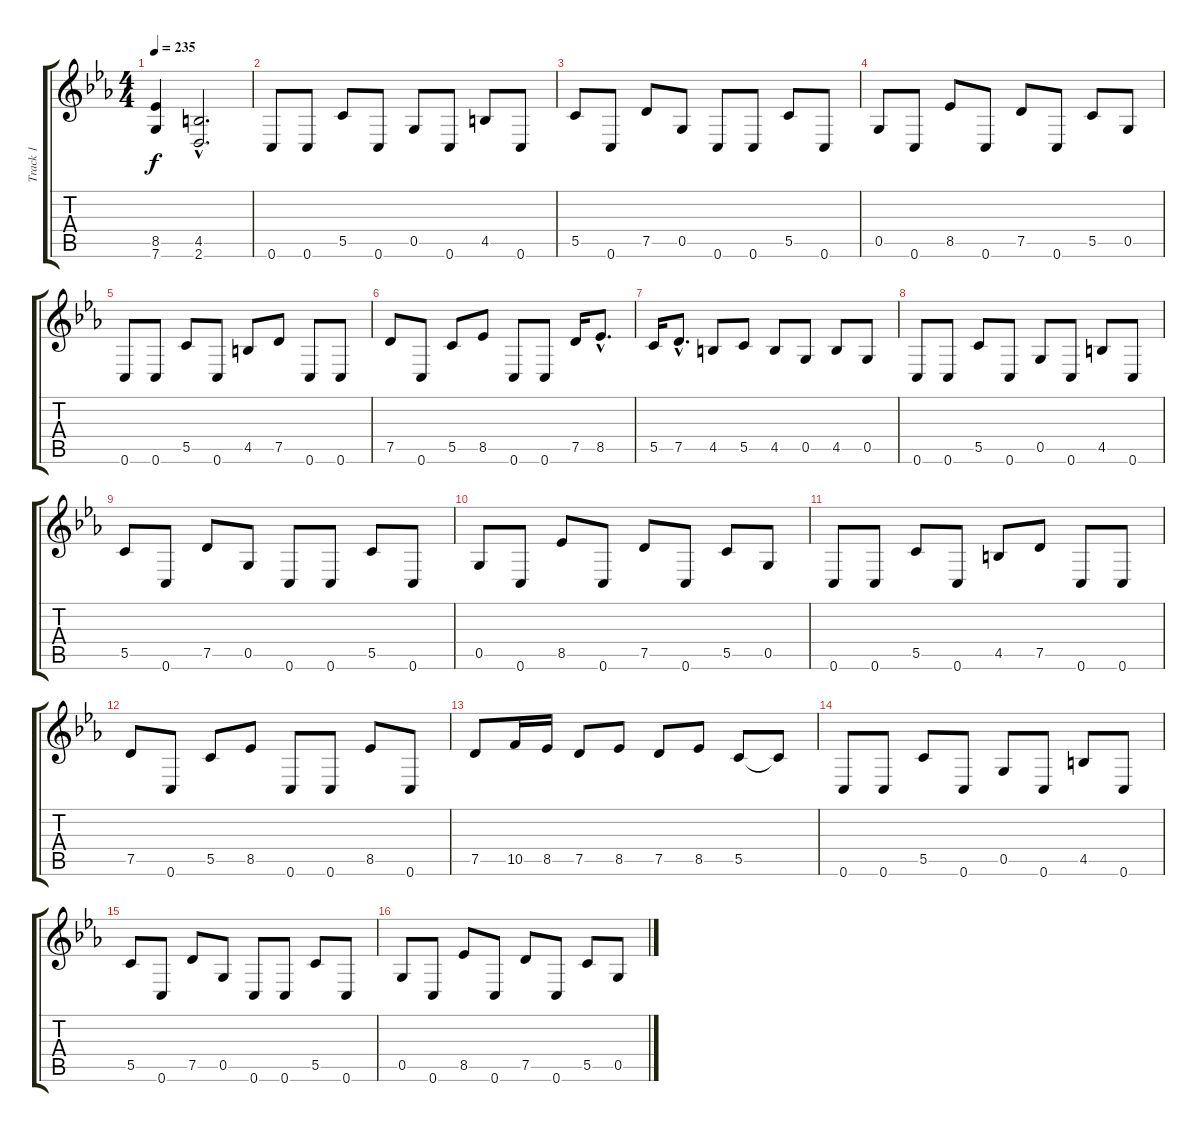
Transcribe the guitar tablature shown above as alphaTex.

\track ("Track 1" "Track 1") {instrument distortionguitar}
\staff {score tabs}
\tuning (D4 A3 F3 C3 G2 C2) {hide}
\ts (4 4)
\tempo 235
\clef g2
\ks eb
(8.5{t} 7.6{t}).4{dy f} (4.5{hac} 2.6{hac}).2{d} |
0.6.8 0.6.8 5.5.8 0.6.8 0.5.8 0.6.8 4.5.8 0.6.8 |
5.5.8 0.6.8 7.5.8 0.5.8 0.6.8 0.6.8 5.5.8 0.6.8 |
0.5.8 0.6.8 8.5.8 0.6.8 7.5.8 0.6.8 5.5.8 0.5.8 |
0.6.8 0.6.8 5.5.8 0.6.8 4.5.8 7.5.8 0.6.8 0.6.8 |
7.5.8 0.6.8 5.5.8 8.5.8 0.6.8 0.6.8 7.5.16 8.5{hac}.8{d} |
5.5.16 7.5{hac}.8{d} 4.5.8 5.5.8 4.5.8 0.5.8 4.5.8 0.5.8 |
0.6.8 0.6.8 5.5.8 0.6.8 0.5.8 0.6.8 4.5.8 0.6.8 |
5.5.8 0.6.8 7.5.8 0.5.8 0.6.8 0.6.8 5.5.8 0.6.8 |
0.5.8 0.6.8 8.5.8 0.6.8 7.5.8 0.6.8 5.5.8 0.5.8 |
0.6.8 0.6.8 5.5.8 0.6.8 4.5.8 7.5.8 0.6.8 0.6.8 |
7.5.8 0.6.8 5.5.8 8.5.8 0.6.8 0.6.8 8.5.8 0.6.8 |
7.5.8 10.5.16 8.5.16 7.5.8 8.5.8 7.5.8 8.5.8 5.5.8 5.5{t}.8 |
0.6.8 0.6.8 5.5.8 0.6.8 0.5.8 0.6.8 4.5.8 0.6.8 |
5.5.8 0.6.8 7.5.8 0.5.8 0.6.8 0.6.8 5.5.8 0.6.8 |
0.5.8 0.6.8 8.5.8 0.6.8 7.5.8 0.6.8 5.5.8 0.5.8
